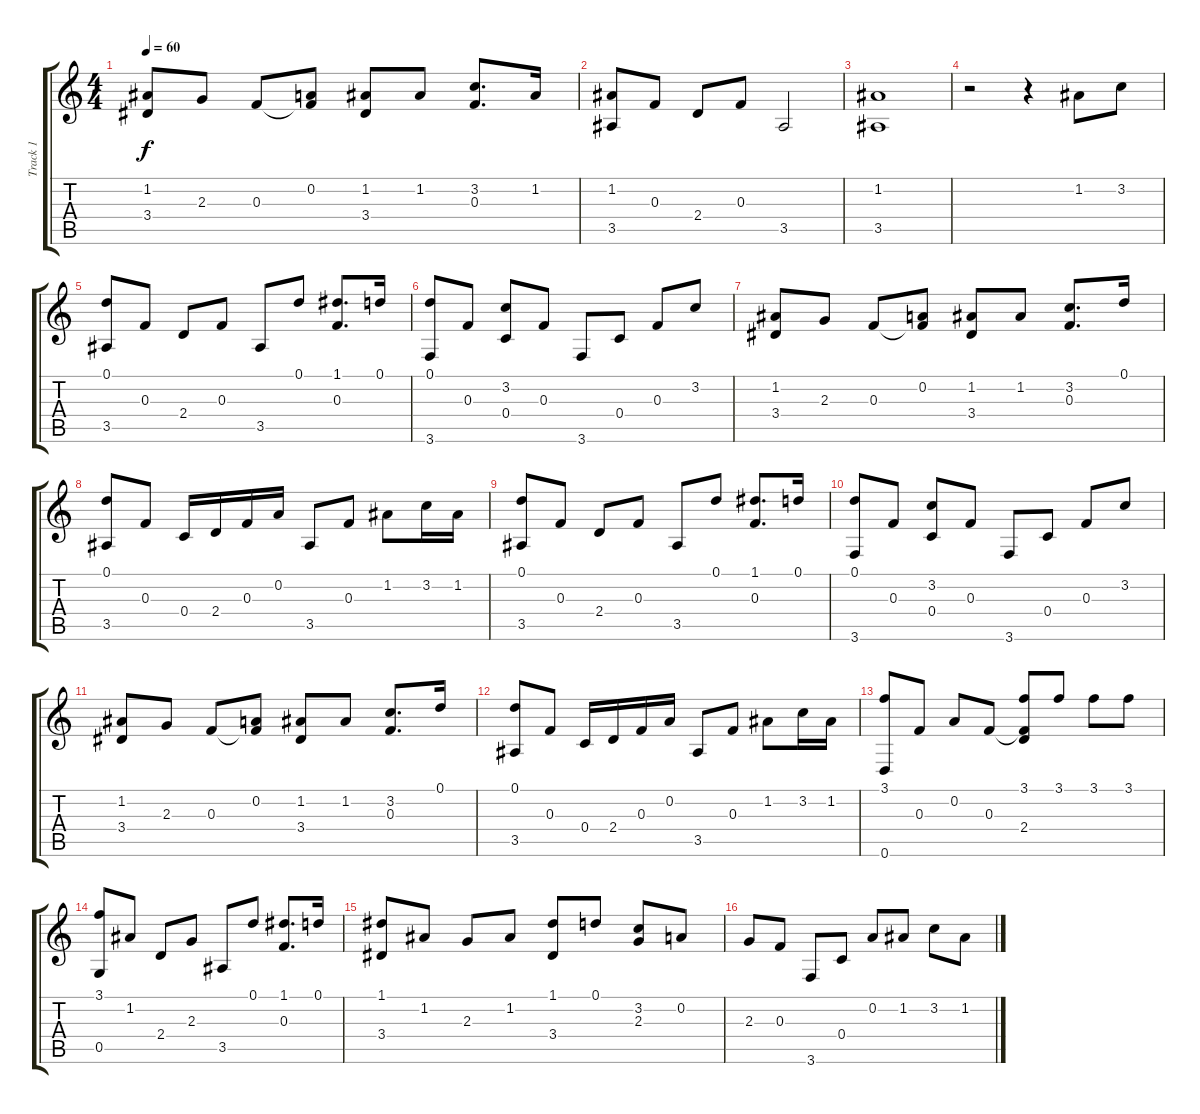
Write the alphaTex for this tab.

\track ("Track 1" "Track 1") {instrument acousticguitarnylon}
\staff {score tabs}
\tuning (D4 A3 F3 C3 G2 D2) {hide}
\ts (4 4)
\tempo 60
\clef g2
\ks c
(1.2 3.4).8{dy f} 2.3.8 0.3.8 (0.2 0.3{t}).8 (1.2 3.4).8 1.2.8 (3.2 0.3).8{d} 1.2.16 |
(1.2 3.5).8 0.3.8 2.4.8 0.3.8 3.5.2 |
(1.2 3.5).1 |
r.2 r.4 1.2.8 3.2.8 |
(0.1 3.5).8 0.3.8 2.4.8 0.3.8 3.5.8 0.1.8 (1.1 0.3).8{d} 0.1.16 |
(0.1 3.6).8 0.3.8 (3.2 0.4).8 0.3.8 3.6.8 0.4.8 0.3.8 3.2.8 |
(1.2 3.4).8 2.3.8 0.3.8 (0.2 0.3{t}).8 (1.2 3.4).8 1.2.8 (3.2 0.3).8{d} 0.1.16 |
(0.1 3.5).8 0.3.8 0.4.16 2.4.16 0.3.16 0.2.16 3.5.8 0.3.8 1.2.8 3.2.16 1.2.16 |
(0.1 3.5).8 0.3.8 2.4.8 0.3.8 3.5.8 0.1.8 (1.1 0.3).8{d} 0.1.16 |
(0.1 3.6).8 0.3.8 (3.2 0.4).8 0.3.8 3.6.8 0.4.8 0.3.8 3.2.8 |
(1.2 3.4).8 2.3.8 0.3.8 (0.2 0.3{t}).8 (1.2 3.4).8 1.2.8 (3.2 0.3).8{d} 0.1.16 |
(0.1 3.5).8 0.3.8 0.4.16 2.4.16 0.3.16 0.2.16 3.5.8 0.3.8 1.2.8 3.2.16 1.2.16 |
(3.1 0.6).8 0.3.8 0.2.8 0.3.8 (3.1 0.3{t} 2.4).8 3.1.8 3.1.8 3.1.8 |
(3.1 0.5).8 1.2.8 2.4.8 2.3.8 3.5.8 0.1.8 (1.1 0.3).8{d} 0.1.16 |
(1.1 3.4).8 1.2.8 2.3.8 1.2.8 (1.1 3.4).8 0.1.8 (3.2 2.3).8 0.2.8 |
2.3.8 0.3.8 3.6.8 0.4.8 0.2.8 1.2.8 3.2.8 1.2.8
